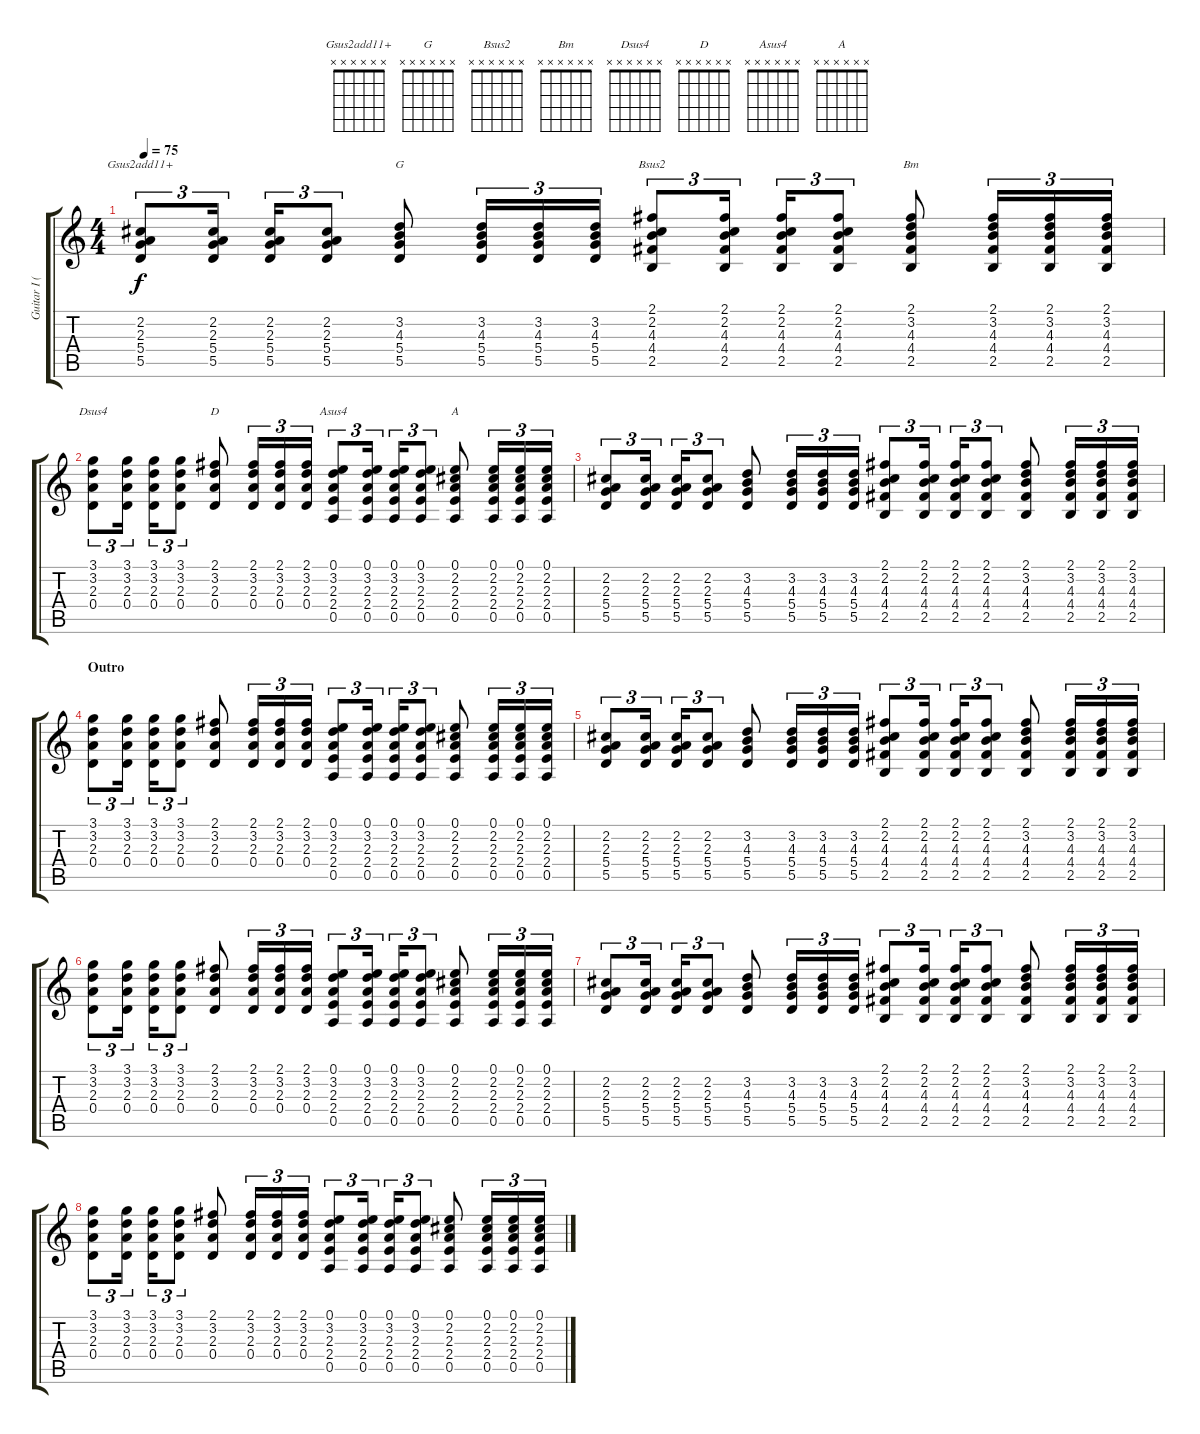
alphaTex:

\track ("Guitar I (Clean)" "Guitar I (") {instrument electricguitarclean}
\staff {score tabs}
\tuning (E4 B3 G3 D3 A2 E2) {hide}
\chord ("Gsus2add11+" x x x x x x)
\chord ("G" x x x x x x)
\chord ("Bsus2" x x x x x x)
\chord ("Bm" x x x x x x)
\chord ("Dsus4" x x x x x x)
\chord ("D" x x x x x x)
\chord ("Asus4" x x x x x x)
\chord ("A" x x x x x x)
\ts (4 4)
\tempo 75
\clef g2
\ks c
(2.2 2.3 5.4 5.5).8{tu (3 2) ch "Gsus2add11+" dy f} (2.2 2.3 5.4 5.5).16{tu (3 2)} (2.2 2.3 5.4 5.5).16{tu (3 2)} (2.2 2.3 5.4 5.5).8{tu (3 2)} (3.2 4.3 5.4 5.5).8{ch "G"} (3.2 4.3 5.4 5.5).16{tu (3 2)} (3.2 4.3 5.4 5.5).16{tu (3 2)} (3.2 4.3 5.4 5.5).16{tu (3 2)} (2.1 2.2 4.3 4.4 2.5).8{tu (3 2) ch "Bsus2"} (2.1 2.2 4.3 4.4 2.5).16{tu (3 2)} (2.1 2.2 4.3 4.4 2.5).16{tu (3 2)} (2.1 2.2 4.3 4.4 2.5).8{tu (3 2)} (2.1 3.2 4.3 4.4 2.5).8{ch "Bm"} (2.1 3.2 4.3 4.4 2.5).16{tu (3 2)} (2.1 3.2 4.3 4.4 2.5).16{tu (3 2)} (2.1 3.2 4.3 4.4 2.5).16{tu (3 2)} |
(3.1 3.2 2.3 0.4).8{tu (3 2) ch "Dsus4"} (3.1 3.2 2.3 0.4).16{tu (3 2)} (3.1 3.2 2.3 0.4).16{tu (3 2)} (3.1 3.2 2.3 0.4).8{tu (3 2)} (2.1 3.2 2.3 0.4).8{ch "D"} (2.1 3.2 2.3 0.4).16{tu (3 2)} (2.1 3.2 2.3 0.4).16{tu (3 2)} (2.1 3.2 2.3 0.4).16{tu (3 2)} (0.1 3.2 2.3 2.4 0.5).8{tu (3 2) ch "Asus4"} (0.1 3.2 2.3 2.4 0.5).16{tu (3 2)} (0.1 3.2 2.3 2.4 0.5).16{tu (3 2)} (0.1 3.2 2.3 2.4 0.5).8{tu (3 2)} (0.1 2.2 2.3 2.4 0.5).8{ch "A"} (0.1 2.2 2.3 2.4 0.5).16{tu (3 2)} (0.1 2.2 2.3 2.4 0.5).16{tu (3 2)} (0.1 2.2 2.3 2.4 0.5).16{tu (3 2)} |
(2.2 2.3 5.4 5.5).8{tu (3 2)} (2.2 2.3 5.4 5.5).16{tu (3 2)} (2.2 2.3 5.4 5.5).16{tu (3 2)} (2.2 2.3 5.4 5.5).8{tu (3 2)} (3.2 4.3 5.4 5.5).8 (3.2 4.3 5.4 5.5).16{tu (3 2)} (3.2 4.3 5.4 5.5).16{tu (3 2)} (3.2 4.3 5.4 5.5).16{tu (3 2)} (2.1 2.2 4.3 4.4 2.5).8{tu (3 2)} (2.1 2.2 4.3 4.4 2.5).16{tu (3 2)} (2.1 2.2 4.3 4.4 2.5).16{tu (3 2)} (2.1 2.2 4.3 4.4 2.5).8{tu (3 2)} (2.1 3.2 4.3 4.4 2.5).8 (2.1 3.2 4.3 4.4 2.5).16{tu (3 2)} (2.1 3.2 4.3 4.4 2.5).16{tu (3 2)} (2.1 3.2 4.3 4.4 2.5).16{tu (3 2)} |
\section ("" "Outro")
(3.1 3.2 2.3 0.4).8{tu (3 2)} (3.1 3.2 2.3 0.4).16{tu (3 2)} (3.1 3.2 2.3 0.4).16{tu (3 2)} (3.1 3.2 2.3 0.4).8{tu (3 2)} (2.1 3.2 2.3 0.4).8 (2.1 3.2 2.3 0.4).16{tu (3 2)} (2.1 3.2 2.3 0.4).16{tu (3 2)} (2.1 3.2 2.3 0.4).16{tu (3 2)} (0.1 3.2 2.3 2.4 0.5).8{tu (3 2)} (0.1 3.2 2.3 2.4 0.5).16{tu (3 2)} (0.1 3.2 2.3 2.4 0.5).16{tu (3 2)} (0.1 3.2 2.3 2.4 0.5).8{tu (3 2)} (0.1 2.2 2.3 2.4 0.5).8 (0.1 2.2 2.3 2.4 0.5).16{tu (3 2)} (0.1 2.2 2.3 2.4 0.5).16{tu (3 2)} (0.1 2.2 2.3 2.4 0.5).16{tu (3 2)} |
(2.2 2.3 5.4 5.5).8{tu (3 2)} (2.2 2.3 5.4 5.5).16{tu (3 2)} (2.2 2.3 5.4 5.5).16{tu (3 2)} (2.2 2.3 5.4 5.5).8{tu (3 2)} (3.2 4.3 5.4 5.5).8 (3.2 4.3 5.4 5.5).16{tu (3 2)} (3.2 4.3 5.4 5.5).16{tu (3 2)} (3.2 4.3 5.4 5.5).16{tu (3 2)} (2.1 2.2 4.3 4.4 2.5).8{tu (3 2)} (2.1 2.2 4.3 4.4 2.5).16{tu (3 2)} (2.1 2.2 4.3 4.4 2.5).16{tu (3 2)} (2.1 2.2 4.3 4.4 2.5).8{tu (3 2)} (2.1 3.2 4.3 4.4 2.5).8 (2.1 3.2 4.3 4.4 2.5).16{tu (3 2)} (2.1 3.2 4.3 4.4 2.5).16{tu (3 2)} (2.1 3.2 4.3 4.4 2.5).16{tu (3 2)} |
(3.1 3.2 2.3 0.4).8{tu (3 2)} (3.1 3.2 2.3 0.4).16{tu (3 2)} (3.1 3.2 2.3 0.4).16{tu (3 2)} (3.1 3.2 2.3 0.4).8{tu (3 2)} (2.1 3.2 2.3 0.4).8 (2.1 3.2 2.3 0.4).16{tu (3 2)} (2.1 3.2 2.3 0.4).16{tu (3 2)} (2.1 3.2 2.3 0.4).16{tu (3 2)} (0.1 3.2 2.3 2.4 0.5).8{tu (3 2)} (0.1 3.2 2.3 2.4 0.5).16{tu (3 2)} (0.1 3.2 2.3 2.4 0.5).16{tu (3 2)} (0.1 3.2 2.3 2.4 0.5).8{tu (3 2)} (0.1 2.2 2.3 2.4 0.5).8 (0.1 2.2 2.3 2.4 0.5).16{tu (3 2)} (0.1 2.2 2.3 2.4 0.5).16{tu (3 2)} (0.1 2.2 2.3 2.4 0.5).16{tu (3 2)} |
(2.2 2.3 5.4 5.5).8{tu (3 2)} (2.2 2.3 5.4 5.5).16{tu (3 2)} (2.2 2.3 5.4 5.5).16{tu (3 2)} (2.2 2.3 5.4 5.5).8{tu (3 2)} (3.2 4.3 5.4 5.5).8 (3.2 4.3 5.4 5.5).16{tu (3 2)} (3.2 4.3 5.4 5.5).16{tu (3 2)} (3.2 4.3 5.4 5.5).16{tu (3 2)} (2.1 2.2 4.3 4.4 2.5).8{tu (3 2)} (2.1 2.2 4.3 4.4 2.5).16{tu (3 2)} (2.1 2.2 4.3 4.4 2.5).16{tu (3 2)} (2.1 2.2 4.3 4.4 2.5).8{tu (3 2)} (2.1 3.2 4.3 4.4 2.5).8 (2.1 3.2 4.3 4.4 2.5).16{tu (3 2)} (2.1 3.2 4.3 4.4 2.5).16{tu (3 2)} (2.1 3.2 4.3 4.4 2.5).16{tu (3 2)} |
(3.1 3.2 2.3 0.4).8{tu (3 2)} (3.1 3.2 2.3 0.4).16{tu (3 2)} (3.1 3.2 2.3 0.4).16{tu (3 2)} (3.1 3.2 2.3 0.4).8{tu (3 2)} (2.1 3.2 2.3 0.4).8 (2.1 3.2 2.3 0.4).16{tu (3 2)} (2.1 3.2 2.3 0.4).16{tu (3 2)} (2.1 3.2 2.3 0.4).16{tu (3 2)} (0.1 3.2 2.3 2.4 0.5).8{tu (3 2)} (0.1 3.2 2.3 2.4 0.5).16{tu (3 2)} (0.1 3.2 2.3 2.4 0.5).16{tu (3 2)} (0.1 3.2 2.3 2.4 0.5).8{tu (3 2)} (0.1 2.2 2.3 2.4 0.5).8 (0.1 2.2 2.3 2.4 0.5).16{tu (3 2)} (0.1 2.2 2.3 2.4 0.5).16{tu (3 2)} (0.1 2.2 2.3 2.4 0.5).16{tu (3 2)}
